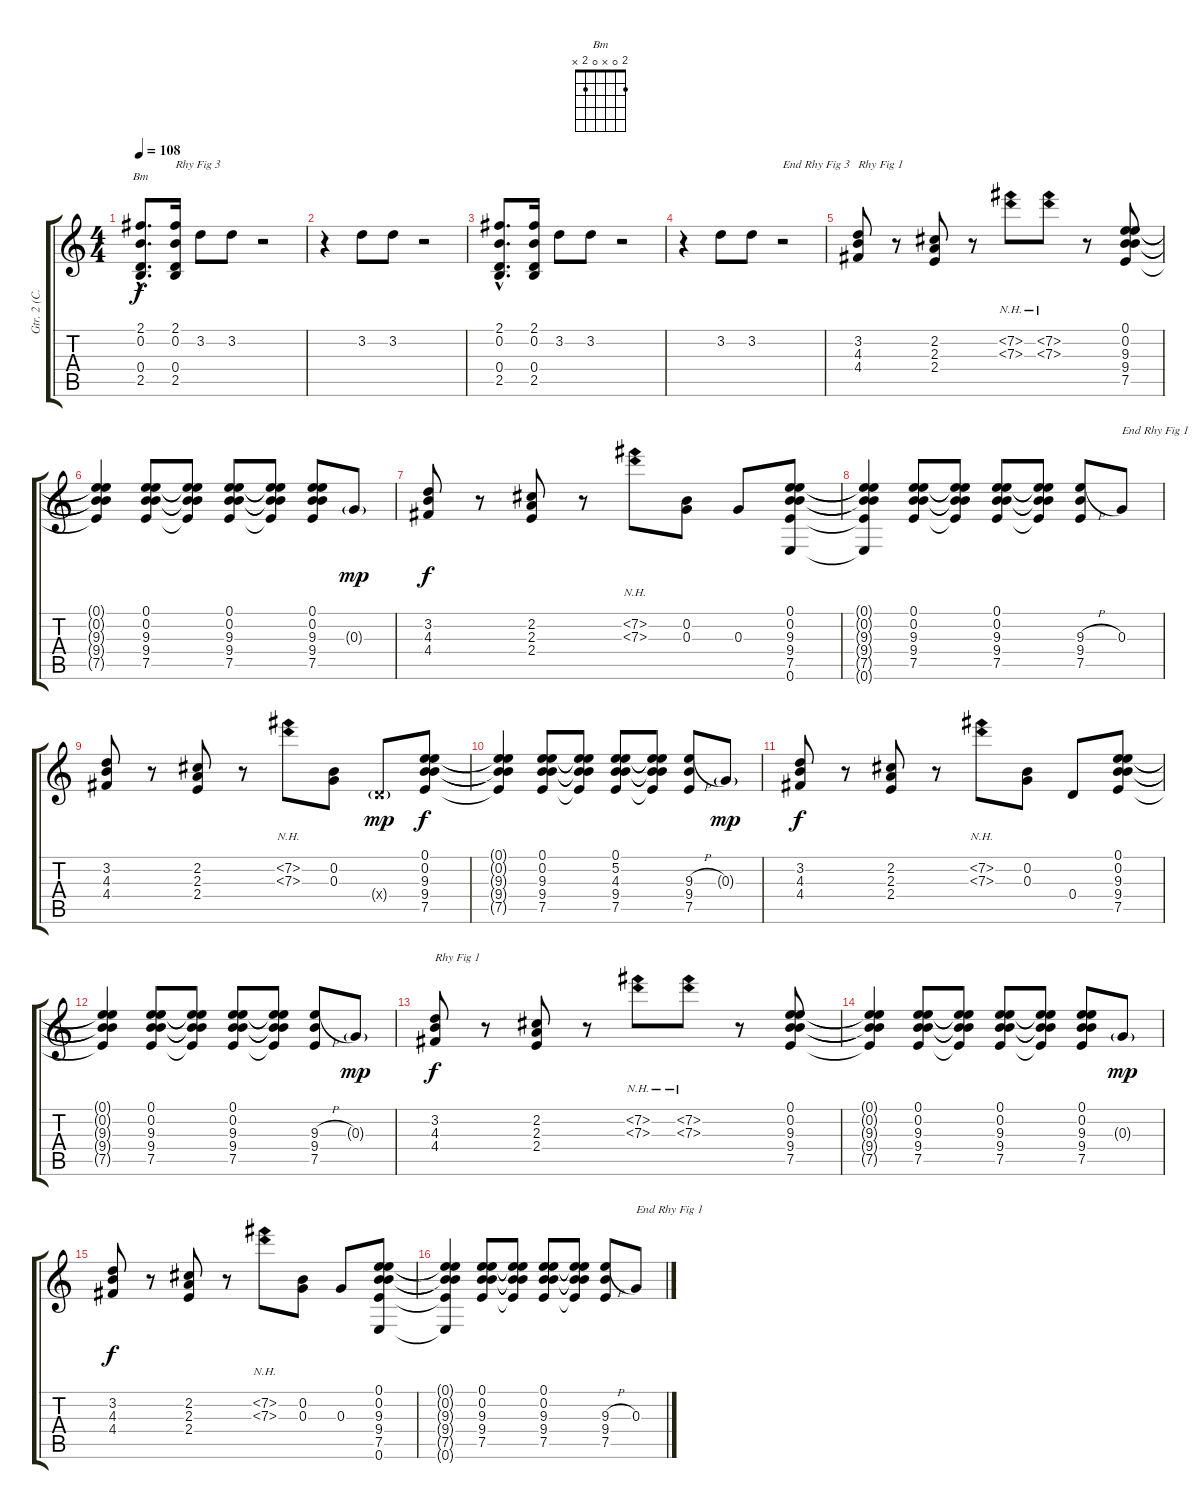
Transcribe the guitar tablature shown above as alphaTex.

\track ("Gtr. 2 (C. Hynde)" "Gtr. 2 (C.") {instrument electricguitarclean}
\staff {score tabs}
\tuning (E4 B3 G3 D3 A2 E2) {hide}
\chord ("Bm" 2 0 x 0 2 x)
\ts (4 4)
\tempo 108
\clef g2
\ks c
(2.1{hac} 0.2{hac} 0.4{hac} 2.5{hac}).8{d ch "Bm" dy f} (2.1 0.2 0.4 2.5).16{txt "Rhy Fig 3"} 3.2.8 3.2.8 r.2 |
r.4 3.2.8 3.2.8 r.2 |
(2.1{hac} 0.2{hac} 0.4{hac} 2.5{hac}).8{d} (2.1 0.2 0.4 2.5).16 3.2.8 3.2.8 r.2 |
r.4 3.2.8 3.2.8 r.2{txt "End Rhy Fig 3"} |
(3.2 4.3 4.4).8{txt "Rhy Fig 1"} r.8 (2.2 2.3 2.4).8 r.8 (7.2{nh} 7.3{nh}).8 (7.2{nh} 7.3{nh}).8 r.8 (0.1 0.2 9.3 9.4 7.5).8 |
(0.1{t} 0.2{t} 9.3{t} 9.4{t} 7.5{t}).4 (0.1 0.2 9.3 9.4 7.5).8 (0.1{t} 0.2{t} 9.3{t} 9.4{t} 7.5{t}).8 (0.1 0.2 9.3 9.4 7.5).8 (0.1{t} 0.2{t} 9.3{t} 9.4{t} 7.5{t}).8 (0.1 0.2 9.3 9.4 7.5).8 0.3{g}.8{dy mp} |
(3.2 4.3 4.4).8{dy f} r.8 (2.2 2.3 2.4).8 r.8 (7.2{nh} 7.3{nh}).8 (0.2 0.3).8 0.3.8 (0.1 0.2 9.3 9.4 7.5 0.6).8 |
(0.1{t} 0.2{t} 9.3{t} 9.4{t} 7.5{t} 0.6{t}).4 (0.1 0.2 9.3 9.4 7.5).8 (0.1{t} 0.2{t} 9.3{t} 9.4{t} 7.5{t}).8 (0.1 0.2 9.3 9.4 7.5).8 (0.1{t} 0.2{t} 9.3{t} 9.4{t} 7.5{t}).8 (9.3{h} 9.4 7.5).8 0.3.8{txt "End Rhy Fig 1"} |
(3.2 4.3 4.4).8 r.8 (2.2 2.3 2.4).8 r.8 (7.2{nh} 7.3{nh}).8 (0.2 0.3).8 0.4{g x}.8{dy mp} (0.1 0.2 9.3 9.4 7.5).8{dy f} |
(0.1{t} 0.2{t} 9.3{t} 9.4{t} 7.5{t}).4 (0.1 0.2 9.3 9.4 7.5).8 (0.1{t} 0.2{t} 9.3{t} 9.4{t} 7.5{t}).8 (0.1 5.2 4.3 9.4 7.5).8 (0.1{t} 5.2{t} 4.3{t} 9.4{t} 7.5{t}).8 (9.3{h} 9.4 7.5).8 0.3{g}.8{dy mp} |
(3.2 4.3 4.4).8{dy f} r.8 (2.2 2.3 2.4).8 r.8 (7.2{nh} 7.3{nh}).8 (0.2 0.3).8 0.4.8 (0.1 0.2 9.3 9.4 7.5).8 |
(0.1{t} 0.2{t} 9.3{t} 9.4{t} 7.5{t}).4 (0.1 0.2 9.3 9.4 7.5).8 (0.1{t} 0.2{t} 9.3{t} 9.4{t} 7.5{t}).8 (0.1 0.2 9.3 9.4 7.5).8 (0.1{t} 0.2{t} 9.3{t} 9.4{t} 7.5{t}).8 (9.3{h} 9.4 7.5).8 0.3{g}.8{dy mp} |
(3.2 4.3 4.4).8{txt "Rhy Fig 1" dy f} r.8 (2.2 2.3 2.4).8 r.8 (7.2{nh} 7.3{nh}).8 (7.2{nh} 7.3{nh}).8 r.8 (0.1 0.2 9.3 9.4 7.5).8 |
(0.1{t} 0.2{t} 9.3{t} 9.4{t} 7.5{t}).4 (0.1 0.2 9.3 9.4 7.5).8 (0.1{t} 0.2{t} 9.3{t} 9.4{t} 7.5{t}).8 (0.1 0.2 9.3 9.4 7.5).8 (0.1{t} 0.2{t} 9.3{t} 9.4{t} 7.5{t}).8 (0.1 0.2 9.3 9.4 7.5).8 0.3{g}.8{dy mp} |
(3.2 4.3 4.4).8{dy f} r.8 (2.2 2.3 2.4).8 r.8 (7.2{nh} 7.3{nh}).8 (0.2 0.3).8 0.3.8 (0.1 0.2 9.3 9.4 7.5 0.6).8 |
(0.1{t} 0.2{t} 9.3{t} 9.4{t} 7.5{t} 0.6{t}).4 (0.1 0.2 9.3 9.4 7.5).8 (0.1{t} 0.2{t} 9.3{t} 9.4{t} 7.5{t}).8 (0.1 0.2 9.3 9.4 7.5).8 (0.1{t} 0.2{t} 9.3{t} 9.4{t} 7.5{t}).8 (9.3{h} 9.4 7.5).8 0.3.8{txt "End Rhy Fig 1"}
